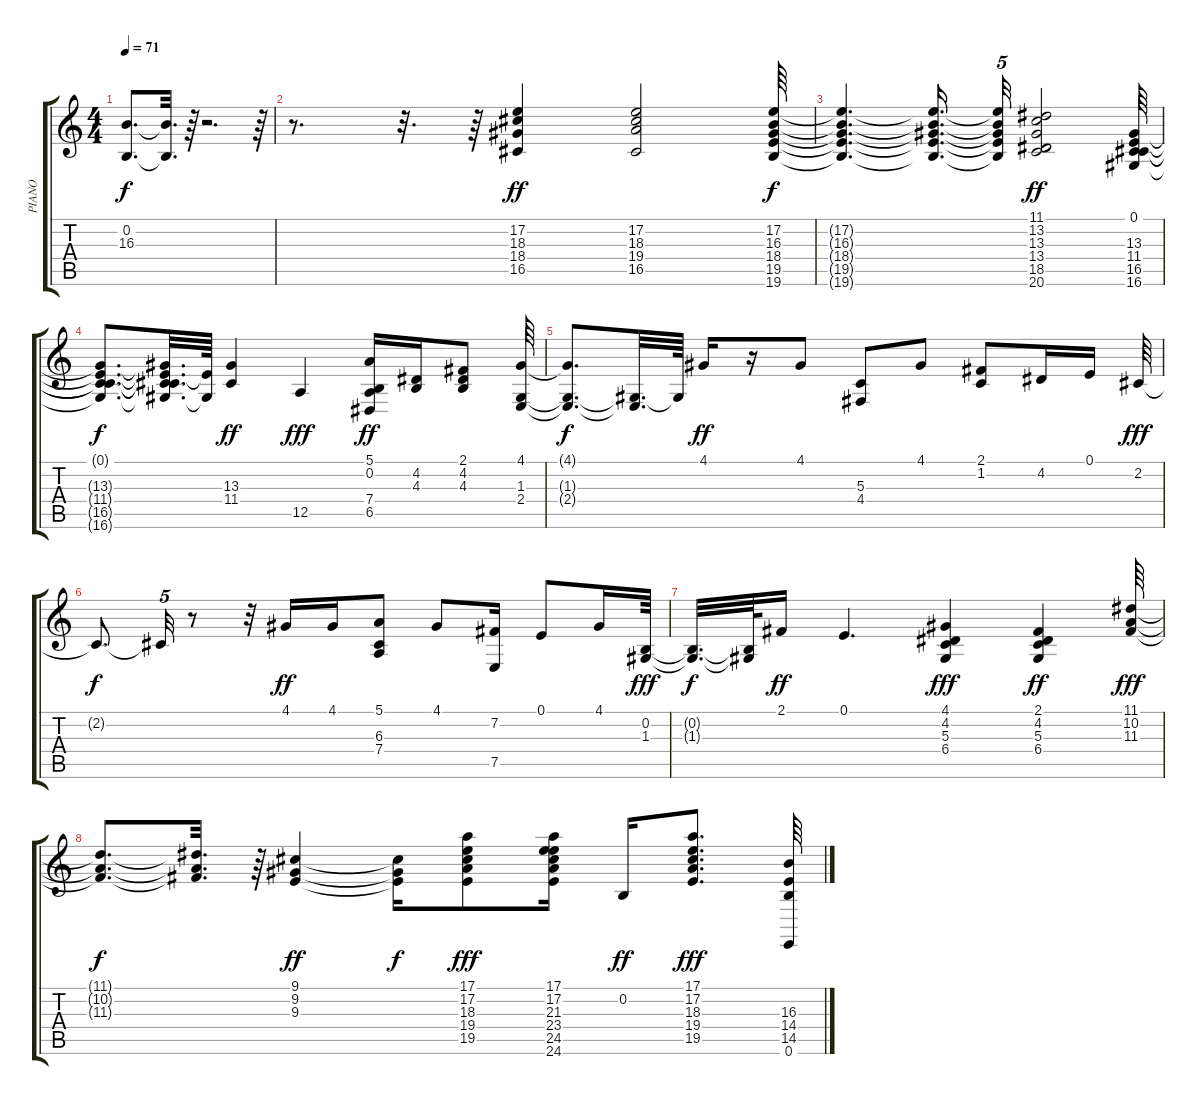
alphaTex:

\track ("PIANO" "PIANO") {instrument acousticgrandpiano}
\staff {score tabs}
\tuning (E4 B3 G3 D3 A2 E2) {hide}
\ts (4 4)
\tempo 71
\clef g2
\ks c
(0.2{t} 16.3{t}).8{d dy f} (0.2{t} 16.3{t}).32{d} r.64 r.2{d} r.64 |
r.8{d} r.32{d} r.64 (17.2 18.3 18.4 16.5).4{dy ff} (17.2 18.3 19.4 16.5).2 (17.2 16.3 18.4 19.5 19.6).64{dy f} |
(17.2{t} 16.3{t} 18.4{t} 19.5{t} 19.6{t}).4{d} (17.2{t} 16.3{t} 18.4{t} 19.5{t} 19.6{t}).16{d} (17.2{t} 16.3{t} 18.4{t} 19.5{t} 19.6{t}).32{tu (5 4)} (11.1 13.2 13.3 13.4 18.5 20.6).2{dy ff} (0.1 13.3 11.4 16.5 16.6).64 |
(0.1{t} 13.3{t} 11.4{t} 16.5{t} 16.6{t}).8{d dy f} (0.1{t} 13.3{t} 11.4{t} 16.5{t} 16.6{t}).32{d} (0.1{t} 16.6{t}).64 (13.3 11.4).4{dy ff} 12.5.4{dy fff} (5.1 0.2 7.4 6.5).16{dy ff} (4.2 4.3).16 (2.1 4.2 4.3).8 (4.1 1.3 2.4).64 |
(4.1{t} 1.3{t} 2.4{t}).8{d dy f} (1.3{t} 2.4{t}).32{d} 1.3{t}.64 4.1.16{dy ff} r.16 4.1.8 (5.3 4.4).8 4.1.8 (2.1 1.2).8 4.2.16 0.1.16 2.2.64{dy fff} |
2.2{t}.8{d dy f} 2.2{t}.32{tu (5 4)} r.8 r.32 4.1.16{dy ff} 4.1.16 (5.1 6.3 7.4).8 4.1.8 (7.2 7.5).16 0.1.8 4.1.16 (0.2 1.3).64{dy fff} |
(0.2{t} 1.3{t}).32{d dy f} (0.2{t} 1.3{t}).64 2.1.16{dy ff} 0.1.4{d} (4.1 4.2 5.3 6.4).4{dy fff} (2.1 4.2 5.3 6.4).4{dy ff} (11.1 10.2 11.3).64{dy fff} |
(11.1{t} 10.2{t} 11.3{t}).8{d dy f} (11.1{t} 10.2{t} 11.3{t}).32{d} r.64 (9.1 9.2 9.3).4{dy ff} (9.1{t} 9.2{t} 9.3{t}).16{dy f} (17.1 17.2 18.3 19.4 19.5).8{dy fff} (17.1 17.2 21.3 23.4 24.5 24.6).16 0.2.16{dy ff} (17.1 17.2 18.3 19.4 19.5).8{d dy fff} (16.3 14.4 14.5 0.6).64
